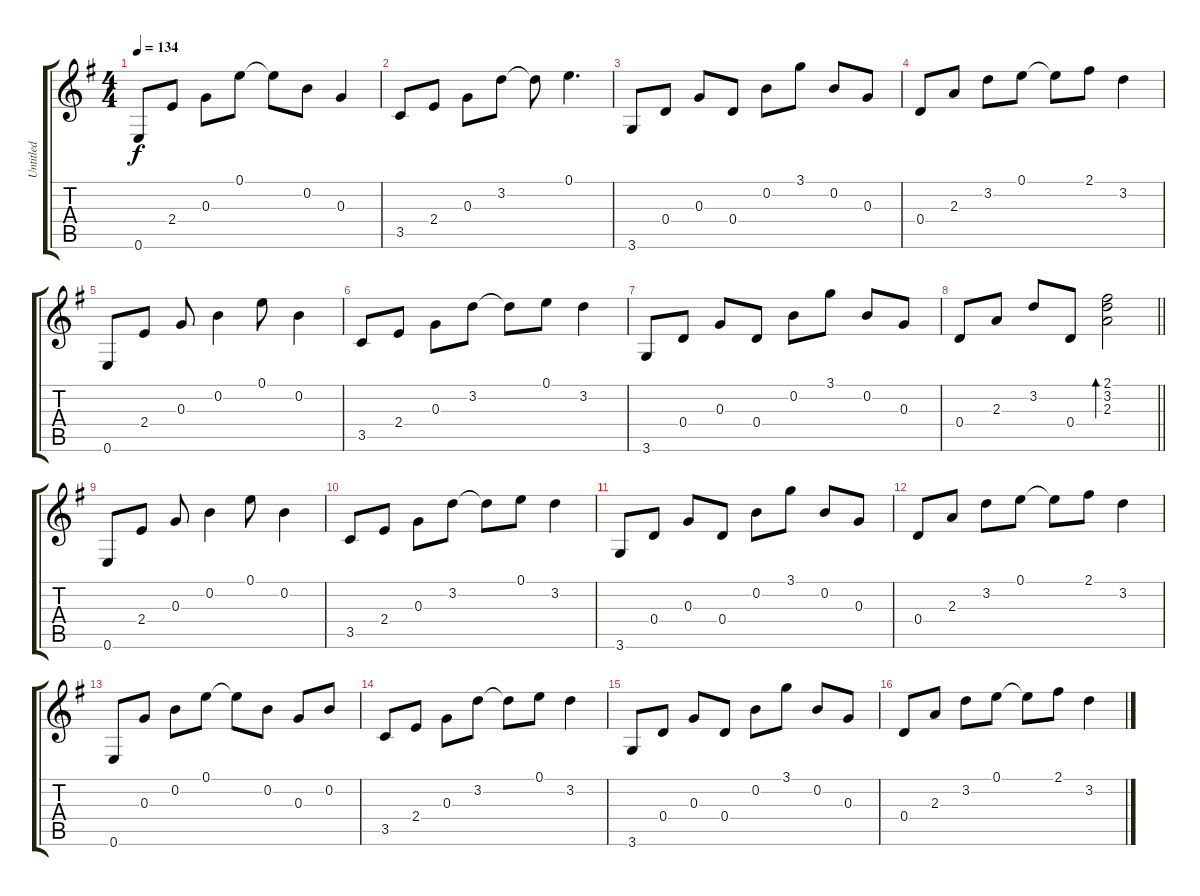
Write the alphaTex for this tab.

\track ("Untitled" "Untitled") {instrument acousticguitarsteel}
\staff {score tabs}
\tuning (E4 B3 G3 D3 A2 E2) {hide}
\ts (4 4)
\tempo 134
\clef g2
\ks g
0.6.8{dy f instrument acousticguitarsteel} 2.4.8 0.3.8 0.1.8 0.1{t}.8 0.2.8 0.3.4 |
3.5.8 2.4.8 0.3.8 3.2.8 3.2{t}.8 0.1.4{d} |
3.6.8 0.4.8 0.3.8 0.4.8 0.2.8 3.1.8 0.2.8 0.3.8 |
0.4.8 2.3.8 3.2.8 0.1.8 0.1{t}.8 2.1.8 3.2.4 |
0.6.8 2.4.8 0.3.8 0.2.4 0.1.8 0.2.4 |
3.5.8 2.4.8 0.3.8 3.2.8 3.2{t}.8 0.1.8 3.2.4 |
3.6.8 0.4.8 0.3.8 0.4.8 0.2.8 3.1.8 0.2.8 0.3.8 |
\barLineRight lightlight
0.4.8 2.3.8 3.2.8 0.4.8 (2.1 3.2 2.3).2{bd 120} |
0.6.8 2.4.8 0.3.8 0.2.4 0.1.8 0.2.4 |
3.5.8 2.4.8 0.3.8 3.2.8 3.2{t}.8 0.1.8 3.2.4 |
3.6.8 0.4.8 0.3.8 0.4.8 0.2.8 3.1.8 0.2.8 0.3.8 |
0.4.8 2.3.8 3.2.8 0.1.8 0.1{t}.8 2.1.8 3.2.4 |
0.6.8 0.3.8 0.2.8 0.1.8 0.1{t}.8 0.2.8 0.3.8 0.2.8 |
3.5.8 2.4.8 0.3.8 3.2.8 3.2{t}.8 0.1.8 3.2.4 |
3.6.8 0.4.8 0.3.8 0.4.8 0.2.8 3.1.8 0.2.8 0.3.8 |
0.4.8 2.3.8 3.2.8 0.1.8 0.1{t}.8 2.1.8 3.2.4
